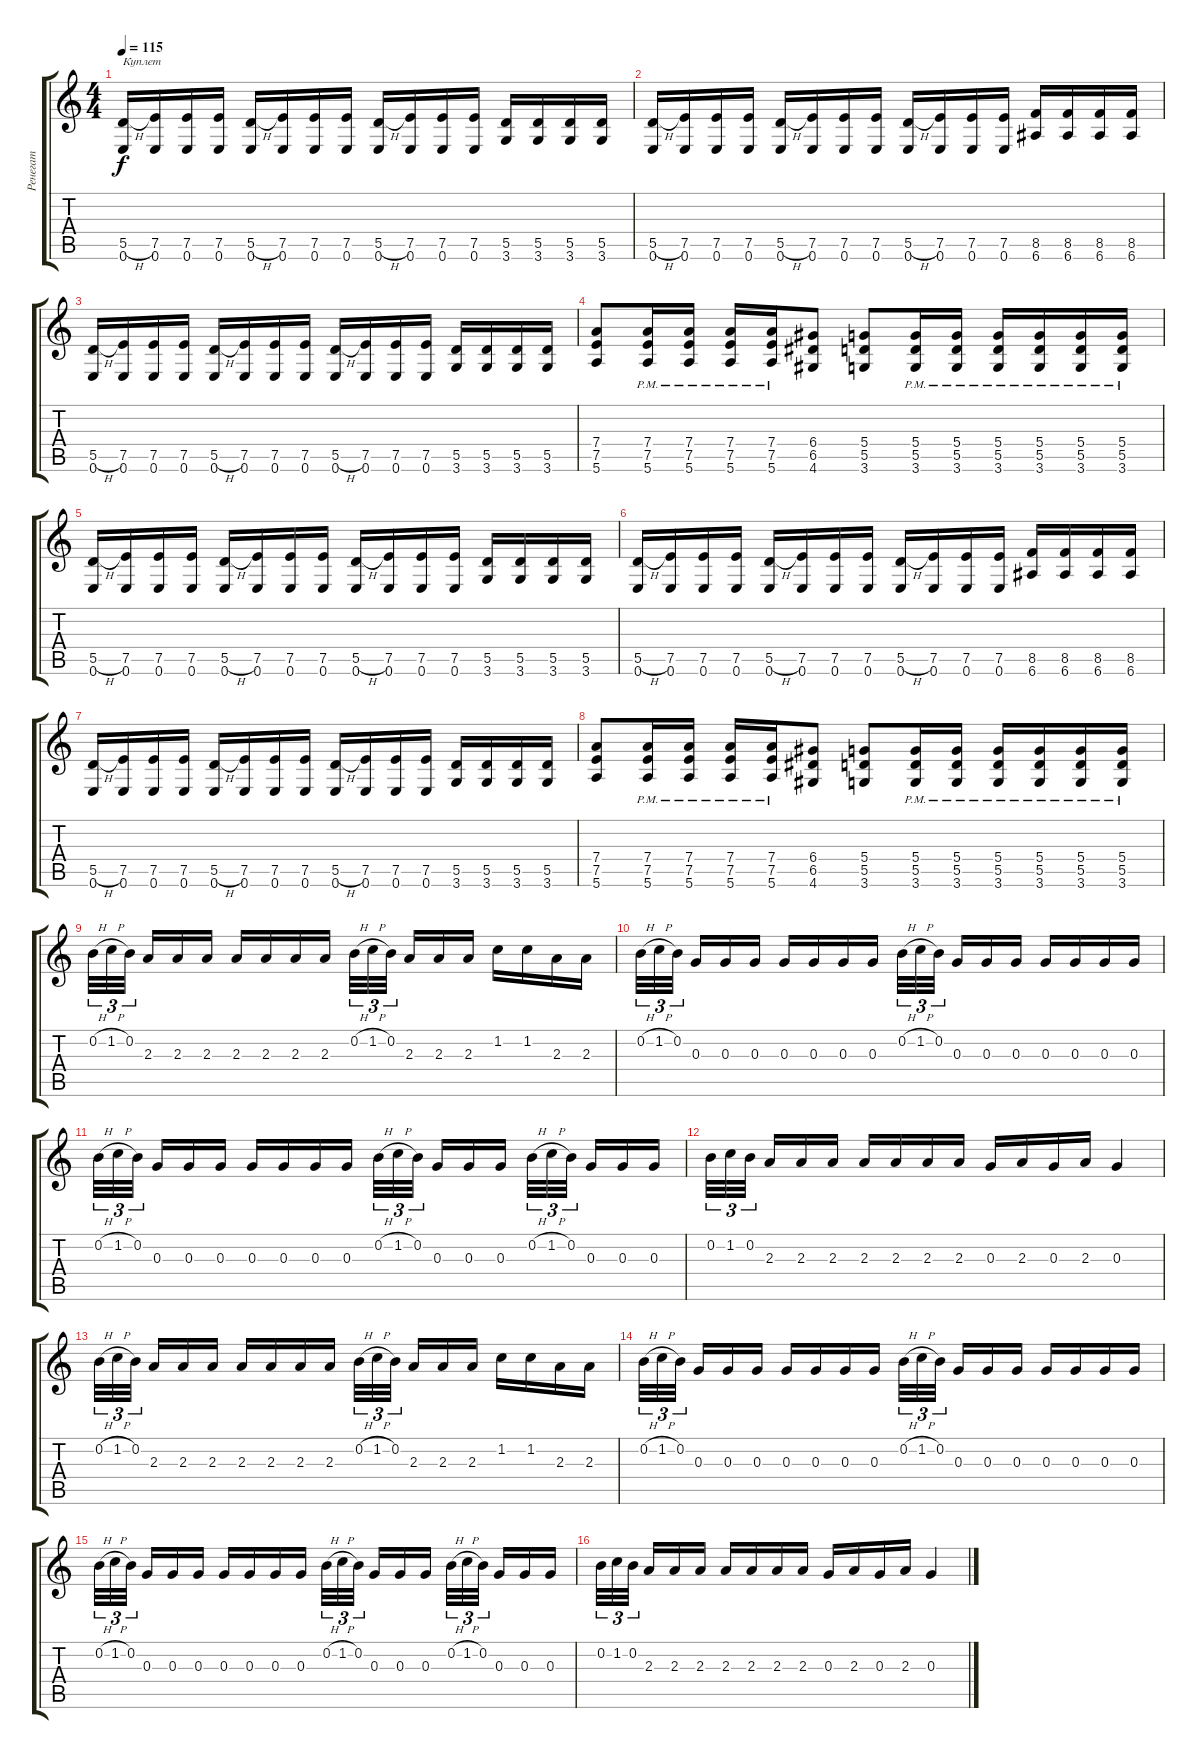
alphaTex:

\track ("Ренегат" "Ренегат") {instrument overdrivenguitar}
\staff {score tabs}
\tuning (E4 B3 G3 D3 A2 E2) {hide}
\ts (4 4)
\tempo 115
\clef g2
\ks c
(5.5{h} 0.6).16{txt "Куплет" dy f} (7.5 0.6).16 (7.5 0.6).16 (7.5 0.6).16 (5.5{h} 0.6).16 (7.5 0.6).16 (7.5 0.6).16 (7.5 0.6).16 (5.5{h} 0.6).16 (7.5 0.6).16 (7.5 0.6).16 (7.5 0.6).16 (5.5 3.6).16 (5.5 3.6).16 (5.5 3.6).16 (5.5 3.6).16 |
(5.5{h} 0.6).16 (7.5 0.6).16 (7.5 0.6).16 (7.5 0.6).16 (5.5{h} 0.6).16 (7.5 0.6).16 (7.5 0.6).16 (7.5 0.6).16 (5.5{h} 0.6).16 (7.5 0.6).16 (7.5 0.6).16 (7.5 0.6).16 (8.5 6.6).16 (8.5 6.6).16 (8.5 6.6).16 (8.5 6.6).16 |
(5.5{h} 0.6).16 (7.5 0.6).16 (7.5 0.6).16 (7.5 0.6).16 (5.5{h} 0.6).16 (7.5 0.6).16 (7.5 0.6).16 (7.5 0.6).16 (5.5{h} 0.6).16 (7.5 0.6).16 (7.5 0.6).16 (7.5 0.6).16 (5.5 3.6).16 (5.5 3.6).16 (5.5 3.6).16 (5.5 3.6).16 |
(7.4 7.5 5.6).8 (7.4{pm} 7.5{pm} 5.6{pm}).16 (7.4{pm} 7.5{pm} 5.6{pm}).16 (7.4{pm} 7.5{pm} 5.6{pm}).16 (7.4{pm} 7.5{pm} 5.6{pm}).16 (6.4 6.5 4.6).8 (5.4 5.5 3.6).8 (5.4{pm} 5.5{pm} 3.6{pm}).16 (5.4{pm} 5.5{pm} 3.6{pm}).16 (5.4{pm} 5.5{pm} 3.6{pm}).16 (5.4{pm} 5.5{pm} 3.6{pm}).16 (5.4{pm} 5.5{pm} 3.6{pm}).16 (5.4{pm} 5.5{pm} 3.6{pm}).16 |
(5.5{h} 0.6).16 (7.5 0.6).16 (7.5 0.6).16 (7.5 0.6).16 (5.5{h} 0.6).16 (7.5 0.6).16 (7.5 0.6).16 (7.5 0.6).16 (5.5{h} 0.6).16 (7.5 0.6).16 (7.5 0.6).16 (7.5 0.6).16 (5.5 3.6).16 (5.5 3.6).16 (5.5 3.6).16 (5.5 3.6).16 |
(5.5{h} 0.6).16 (7.5 0.6).16 (7.5 0.6).16 (7.5 0.6).16 (5.5{h} 0.6).16 (7.5 0.6).16 (7.5 0.6).16 (7.5 0.6).16 (5.5{h} 0.6).16 (7.5 0.6).16 (7.5 0.6).16 (7.5 0.6).16 (8.5 6.6).16 (8.5 6.6).16 (8.5 6.6).16 (8.5 6.6).16 |
(5.5{h} 0.6).16 (7.5 0.6).16 (7.5 0.6).16 (7.5 0.6).16 (5.5{h} 0.6).16 (7.5 0.6).16 (7.5 0.6).16 (7.5 0.6).16 (5.5{h} 0.6).16 (7.5 0.6).16 (7.5 0.6).16 (7.5 0.6).16 (5.5 3.6).16 (5.5 3.6).16 (5.5 3.6).16 (5.5 3.6).16 |
(7.4 7.5 5.6).8 (7.4{pm} 7.5{pm} 5.6{pm}).16 (7.4{pm} 7.5{pm} 5.6{pm}).16 (7.4{pm} 7.5{pm} 5.6{pm}).16 (7.4{pm} 7.5{pm} 5.6{pm}).16 (6.4 6.5 4.6).8 (5.4 5.5 3.6).8 (5.4{pm} 5.5{pm} 3.6{pm}).16 (5.4{pm} 5.5{pm} 3.6{pm}).16 (5.4{pm} 5.5{pm} 3.6{pm}).16 (5.4{pm} 5.5{pm} 3.6{pm}).16 (5.4{pm} 5.5{pm} 3.6{pm}).16 (5.4{pm} 5.5{pm} 3.6{pm}).16 |
0.2{h}.32{tu (3 2)} 1.2{h}.32{tu (3 2)} 0.2.32{tu (3 2)} 2.3.16 2.3.16 2.3.16 2.3.16 2.3.16 2.3.16 2.3.16 0.2{h}.32{tu (3 2)} 1.2{h}.32{tu (3 2)} 0.2.32{tu (3 2)} 2.3.16 2.3.16 2.3.16 1.2.16 1.2.16 2.3.16 2.3.16 |
0.2{h}.32{tu (3 2)} 1.2{h}.32{tu (3 2)} 0.2.32{tu (3 2)} 0.3.16 0.3.16 0.3.16 0.3.16 0.3.16 0.3.16 0.3.16 0.2{h}.32{tu (3 2)} 1.2{h}.32{tu (3 2)} 0.2.32{tu (3 2)} 0.3.16 0.3.16 0.3.16 0.3.16 0.3.16 0.3.16 0.3.16 |
0.2{h}.32{tu (3 2)} 1.2{h}.32{tu (3 2)} 0.2.32{tu (3 2)} 0.3.16 0.3.16 0.3.16 0.3.16 0.3.16 0.3.16 0.3.16 0.2{h}.32{tu (3 2)} 1.2{h}.32{tu (3 2)} 0.2.32{tu (3 2)} 0.3.16 0.3.16 0.3.16 0.2{h}.32{tu (3 2)} 1.2{h}.32{tu (3 2)} 0.2.32{tu (3 2)} 0.3.16 0.3.16 0.3.16 |
0.2.32{tu (3 2)} 1.2.32{tu (3 2)} 0.2.32{tu (3 2)} 2.3.16 2.3.16 2.3.16 2.3.16 2.3.16 2.3.16 2.3.16 0.3.16 2.3.16 0.3.16 2.3.16 0.3.4 |
0.2{h}.32{tu (3 2)} 1.2{h}.32{tu (3 2)} 0.2.32{tu (3 2)} 2.3.16 2.3.16 2.3.16 2.3.16 2.3.16 2.3.16 2.3.16 0.2{h}.32{tu (3 2)} 1.2{h}.32{tu (3 2)} 0.2.32{tu (3 2)} 2.3.16 2.3.16 2.3.16 1.2.16 1.2.16 2.3.16 2.3.16 |
0.2{h}.32{tu (3 2)} 1.2{h}.32{tu (3 2)} 0.2.32{tu (3 2)} 0.3.16 0.3.16 0.3.16 0.3.16 0.3.16 0.3.16 0.3.16 0.2{h}.32{tu (3 2)} 1.2{h}.32{tu (3 2)} 0.2.32{tu (3 2)} 0.3.16 0.3.16 0.3.16 0.3.16 0.3.16 0.3.16 0.3.16 |
0.2{h}.32{tu (3 2)} 1.2{h}.32{tu (3 2)} 0.2.32{tu (3 2)} 0.3.16 0.3.16 0.3.16 0.3.16 0.3.16 0.3.16 0.3.16 0.2{h}.32{tu (3 2)} 1.2{h}.32{tu (3 2)} 0.2.32{tu (3 2)} 0.3.16 0.3.16 0.3.16 0.2{h}.32{tu (3 2)} 1.2{h}.32{tu (3 2)} 0.2.32{tu (3 2)} 0.3.16 0.3.16 0.3.16 |
0.2.32{tu (3 2)} 1.2.32{tu (3 2)} 0.2.32{tu (3 2)} 2.3.16 2.3.16 2.3.16 2.3.16 2.3.16 2.3.16 2.3.16 0.3.16 2.3.16 0.3.16 2.3.16 0.3.4
